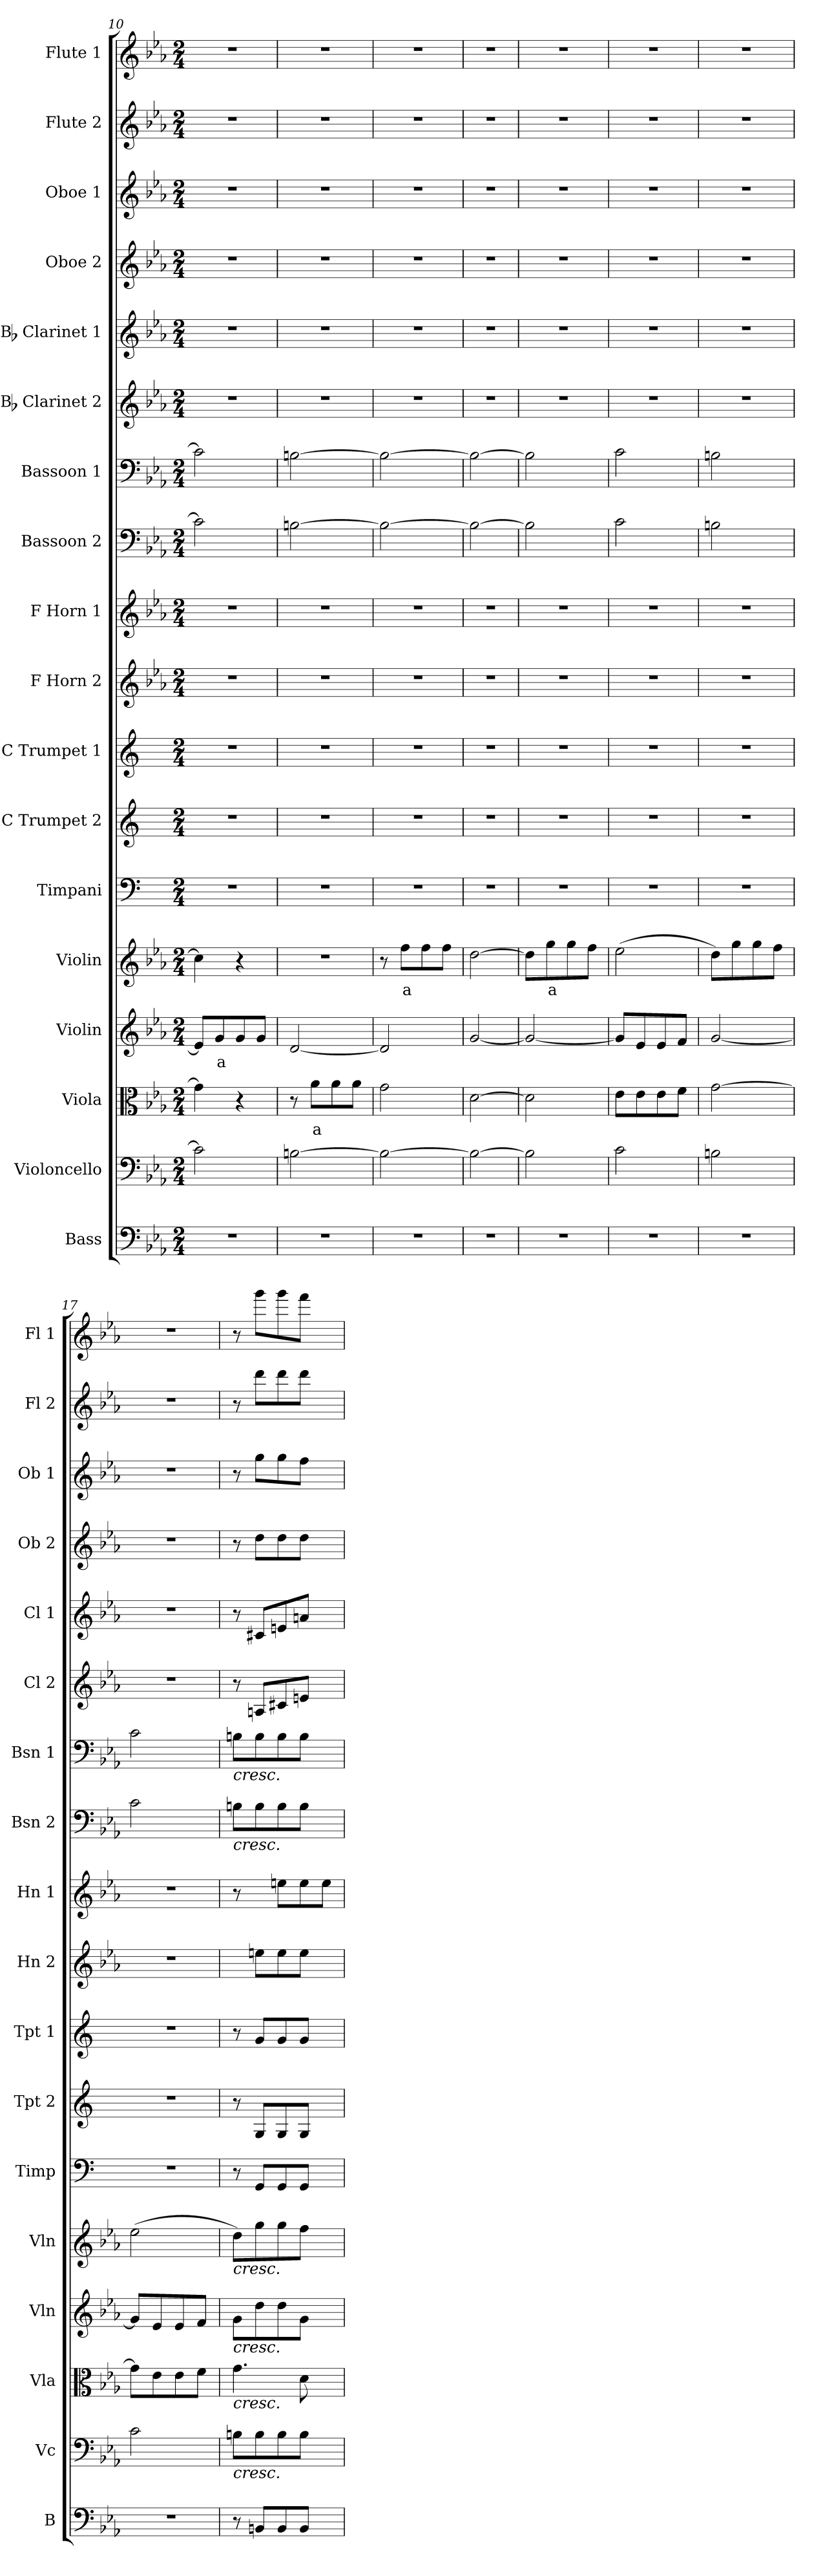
**kern	**dynam	**kern	**kern	**text	**kern	**text	**kern	**text	**kern	**dynam	**kern	**dynam	**kern	**dynam	**kern	**dynam	**kern	**dynam	**kern	**kern	**kern	**dynam	**kern	**dynam	**kern	**dynam	**kern	**dynam	**kern	**dynam	**kern	**dynam
*part18	*part18	*part17	*part16	*part16	*part15	*part15	*part14	*part14	*part13	*part13	*part12	*part12	*part11	*part11	*part10	*part10	*part9	*part9	*part8	*part7	*part6	*part6	*part5	*part5	*part4	*part4	*part3	*part3	*part2	*part2	*part1	*part1
*staff18	*staff18	*staff17	*staff16	*staff16	*staff15	*staff15	*staff14	*staff14	*staff13	*staff13	*staff12	*staff12	*staff11	*staff11	*staff10	*staff10	*staff9	*staff9	*staff8	*staff7	*staff6	*staff6	*staff5	*staff5	*staff4	*staff4	*staff3	*staff3	*staff2	*staff2	*staff1	*staff1
*I"Bass	*	*I"Violoncello	*I"Viola	*	*I"Violin	*	*I"Violin	*	*I"Timpani	*	*I"C Trumpet 2	*	*I"C Trumpet 1	*	*I"F Horn 2	*	*I"F Horn 1	*	*I"Bassoon 2	*I"Bassoon 1	*I"Bb Clarinet 2	*	*I"Bb Clarinet 1	*	*I"Oboe 2	*	*I"Oboe 1	*	*I"Flute 2	*	*I"Flute 1	*
*I'B	*	*I'Vc	*I'Vla	*	*I'Vln	*	*I'Vln	*	*I'Timp	*	*I'Tpt 2	*	*I'Tpt 1	*	*I'Hn 2	*	*I'Hn 1	*	*I'Bsn 2	*I'Bsn 1	*I'Cl 2	*	*I'Cl 1	*	*I'Ob 2	*	*I'Ob 1	*	*I'Fl 2	*	*I'Fl 1	*
*clefF4	*	*clefF4	*clefC3	*	*clefG2	*	*clefG2	*	*clefF4	*	*clefG2	*	*clefG2	*	*clefG2	*	*clefG2	*	*clefF4	*clefF4	*clefG2	*	*clefG2	*	*clefG2	*	*clefG2	*	*clefG2	*	*clefG2	*
*ITrd7c12	*	*	*	*	*	*	*	*	*	*	*	*	*	*	*ITrd4c7	*	*ITrd4c7	*	*	*	*ITrd1c2	*	*ITrd1c2	*	*	*	*	*	*	*	*	*
*k[b-e-a-]	*	*k[b-e-a-]	*k[b-e-a-]	*	*k[b-e-a-]	*	*k[b-e-a-]	*	*k[]	*	*k[]	*	*k[]	*	*k[b-e-a-d-]	*	*k[b-e-a-d-]	*	*k[b-e-a-]	*k[b-e-a-]	*k[b-e-a-d-g-]	*	*k[b-e-a-d-g-]	*	*k[b-e-a-]	*	*k[b-e-a-]	*	*k[b-e-a-]	*	*k[b-e-a-]	*
*M2/4	*	*M2/4	*M2/4	*	*M2/4	*	*M2/4	*	*M2/4	*	*M2/4	*	*M2/4	*	*M2/4	*	*M2/4	*	*M2/4	*M2/4	*M2/4	*	*M2/4	*	*M2/4	*	*M2/4	*	*M2/4	*	*M2/4	*
=10	=10	=10	=10	=10	=10	=10	=10	=10	=10	=10	=10	=10	=10	=10	=10	=10	=10	=10	=10	=10	=10	=10	=10	=10	=10	=10	=10	=10	=10	=10	=10	=10
2r	.	2c]	4g]	.	8e-L]	.	4cc]	.	2r	.	2r	.	2r	.	2r	.	2r	.	2c]	2c]	2r	.	2r	.	2r	.	2r	.	2r	.	2r	.
!	!	!	!	!	!	!LO:LY:b	!	!	!	!	!	!	!	!	!	!	!	!	!	!	!	!	!	!	!	!	!	!	!	!	!	!
.	.	.	.	.	8g	a	.	.	.	.	.	.	.	.	.	.	.	.	.	.	.	.	.	.	.	.	.	.	.	.	.	.
.	.	.	4r	.	8g	.	4r	.	.	.	.	.	.	.	.	.	.	.	.	.	.	.	.	.	.	.	.	.	.	.	.	.
.	.	.	.	.	8gJ	.	.	.	.	.	.	.	.	.	.	.	.	.	.	.	.	.	.	.	.	.	.	.	.	.	.	.
=11	=11	=11	=11	=11	=11	=11	=11	=11	=11	=11	=11	=11	=11	=11	=11	=11	=11	=11	=11	=11	=11	=11	=11	=11	=11	=11	=11	=11	=11	=11	=11	=11
2r	.	[2Bn	8r	.	[2d	.	2r	.	2r	.	2r	.	2r	.	2r	.	2r	.	[2Bn	[2Bn	2r	.	2r	.	2r	.	2r	.	2r	.	2r	.
!	!	!	!	!LO:LY:b	!	!	!	!	!	!	!	!	!	!	!	!	!	!	!	!	!	!	!	!	!	!	!	!	!	!	!	!
.	.	.	8a-L	a	.	.	.	.	.	.	.	.	.	.	.	.	.	.	.	.	.	.	.	.	.	.	.	.	.	.	.	.
.	.	.	8a-	.	.	.	.	.	.	.	.	.	.	.	.	.	.	.	.	.	.	.	.	.	.	.	.	.	.	.	.	.
.	.	.	8a-J	.	.	.	.	.	.	.	.	.	.	.	.	.	.	.	.	.	.	.	.	.	.	.	.	.	.	.	.	.
=12	=12	=12	=12	=12	=12	=12	=12	=12	=12	=12	=12	=12	=12	=12	=12	=12	=12	=12	=12	=12	=12	=12	=12	=12	=12	=12	=12	=12	=12	=12	=12	=12
2r	.	2B_	2g	.	2d]	.	8r	.	2r	.	2r	.	2r	.	2r	.	2r	.	2B_	2B_	2r	.	2r	.	2r	.	2r	.	2r	.	2r	.
!	!	!	!	!	!	!	!	!LO:LY:b	!	!	!	!	!	!	!	!	!	!	!	!	!	!	!	!	!	!	!	!	!	!	!	!
.	.	.	.	.	.	.	8ffL	a	.	.	.	.	.	.	.	.	.	.	.	.	.	.	.	.	.	.	.	.	.	.	.	.
.	.	.	.	.	.	.	8ff	.	.	.	.	.	.	.	.	.	.	.	.	.	.	.	.	.	.	.	.	.	.	.	.	.
.	.	.	.	.	.	.	8ffJ	.	.	.	.	.	.	.	.	.	.	.	.	.	.	.	.	.	.	.	.	.	.	.	.	.
=13	=13	=13	=13	=13	=13	=13	=13	=13	=13	=13	=13	=13	=13	=13	=13	=13	=13	=13	=13	=13	=13	=13	=13	=13	=13	=13	=13	=13	=13	=13	=13	=13
2r	.	2B_	[2d	.	[2g	.	[2dd	.	2r	.	2r	.	2r	.	2r	.	2r	.	2B_	2B_	2r	.	2r	.	2r	.	2r	.	2r	.	2r	.
=14	=14	=14	=14	=14	=14	=14	=14	=14	=14	=14	=14	=14	=14	=14	=14	=14	=14	=14	=14	=14	=14	=14	=14	=14	=14	=14	=14	=14	=14	=14	=14	=14
2r	.	2B]	2d]	.	2g_	.	8ddL]	.	2r	.	2r	.	2r	.	2r	.	2r	.	2B]	2B]	2r	.	2r	.	2r	.	2r	.	2r	.	2r	.
!	!	!	!	!	!	!	!	!LO:LY:b	!	!	!	!	!	!	!	!	!	!	!	!	!	!	!	!	!	!	!	!	!	!	!	!
.	.	.	.	.	.	.	8gg	a	.	.	.	.	.	.	.	.	.	.	.	.	.	.	.	.	.	.	.	.	.	.	.	.
.	.	.	.	.	.	.	8gg	.	.	.	.	.	.	.	.	.	.	.	.	.	.	.	.	.	.	.	.	.	.	.	.	.
.	.	.	.	.	.	.	8ffJ	.	.	.	.	.	.	.	.	.	.	.	.	.	.	.	.	.	.	.	.	.	.	.	.	.
=15	=15	=15	=15	=15	=15	=15	=15	=15	=15	=15	=15	=15	=15	=15	=15	=15	=15	=15	=15	=15	=15	=15	=15	=15	=15	=15	=15	=15	=15	=15	=15	=15
2r	.	2c	8e-L	.	8gL]	.	(2ee-	.	2r	.	2r	.	2r	.	2r	.	2r	.	2c	2c	2r	.	2r	.	2r	.	2r	.	2r	.	2r	.
.	.	.	8e-	.	8e-	.	.	.	.	.	.	.	.	.	.	.	.	.	.	.	.	.	.	.	.	.	.	.	.	.	.	.
.	.	.	8e-	.	8e-	.	.	.	.	.	.	.	.	.	.	.	.	.	.	.	.	.	.	.	.	.	.	.	.	.	.	.
.	.	.	8fJ	.	8fJ	.	.	.	.	.	.	.	.	.	.	.	.	.	.	.	.	.	.	.	.	.	.	.	.	.	.	.
=16	=16	=16	=16	=16	=16	=16	=16	=16	=16	=16	=16	=16	=16	=16	=16	=16	=16	=16	=16	=16	=16	=16	=16	=16	=16	=16	=16	=16	=16	=16	=16	=16
2r	.	2Bn	[2g	.	[2g	.	8ddL)	.	2r	.	2r	.	2r	.	2r	.	2r	.	2Bn	2Bn	2r	.	2r	.	2r	.	2r	.	2r	.	2r	.
.	.	.	.	.	.	.	8gg	.	.	.	.	.	.	.	.	.	.	.	.	.	.	.	.	.	.	.	.	.	.	.	.	.
.	.	.	.	.	.	.	8gg	.	.	.	.	.	.	.	.	.	.	.	.	.	.	.	.	.	.	.	.	.	.	.	.	.
.	.	.	.	.	.	.	8ffJ	.	.	.	.	.	.	.	.	.	.	.	.	.	.	.	.	.	.	.	.	.	.	.	.	.
!!LO:PB:g=z
=17	=17	=17	=17	=17	=17	=17	=17	=17	=17	=17	=17	=17	=17	=17	=17	=17	=17	=17	=17	=17	=17	=17	=17	=17	=17	=17	=17	=17	=17	=17	=17	=17
2r	.	2c	8gL]	.	8gL]	.	(2ee-	.	2r	.	2r	.	2r	.	2r	.	2r	.	2c	2c	2r	.	2r	.	2r	.	2r	.	2r	.	2r	.
.	.	.	8e-	.	8e-	.	.	.	.	.	.	.	.	.	.	.	.	.	.	.	.	.	.	.	.	.	.	.	.	.	.	.
.	.	.	8e-	.	8e-	.	.	.	.	.	.	.	.	.	.	.	.	.	.	.	.	.	.	.	.	.	.	.	.	.	.	.
.	.	.	8fJ	.	8fJ	.	.	.	.	.	.	.	.	.	.	.	.	.	.	.	.	.	.	.	.	.	.	.	.	.	.	.
=18	=18	=18	=18	=18	=18	=18	=18	=18	=18	=18	=18	=18	=18	=18	=18	=18	=18	=18	=18	=18	=18	=18	=18	=18	=18	=18	=18	=18	=18	=18	=18	=18
!	!	!	!	!	!	!	!	!	!	!	!	!	!	!	!	!	!	!	!	!LO:TX:b:i:t=cresc.	!	!	!	!	!	!	!	!	!	!	!	!
!	!	!	!	!	!	!	!	!	!	!	!	!	!	!	!	!	!	!	!LO:TX:b:i:t=cresc.	!	!	!	!	!	!	!	!	!	!	!	!	!
!	!	!	!	!	!	!	!LO:TX:b:i:t=cresc.	!	!	!	!	!	!	!	!	!	!	!	!	!	!	!	!	!	!	!	!	!	!	!	!	!
!	!	!	!	!	!LO:TX:b:i:t=cresc.	!	!	!	!	!	!	!	!	!	!	!	!	!	!	!	!	!	!	!	!	!	!	!	!	!	!	!
!	!	!	!LO:TX:b:i:t=cresc.	!	!	!	!	!	!	!	!	!	!	!	!	!	!	!	!	!	!	!	!	!	!	!	!	!	!	!	!	!
!	!	!LO:TX:b:i:t=cresc.	!	!	!	!	!	!	!	!	!	!	!	!	!	!	!	!	!	!	!	!	!	!	!	!	!	!	!	!	!	!
8r	.	8BnL	4.g	.	8gL	.	8ddL)	.	8r	.	8r	.	8r	.	8ryy	.	8r	.	8BnL	8BnL	8r	.	8r	.	8r	.	8r	.	8r	.	8r	.
!	!LO:DY:b	!	!	!	!	!	!	!	!	!	!	!	!	!	!	!	!	!	!	!	!	!	!	!	!	!	!	!	!	!	!	!
!	!LO:DY:n=1:b	!	!	!	!	!	!	!	!	!LO:DY:b	!	!	!	!	!	!	!	!	!	!	!	!	!	!	!	!	!	!	!	!	!	!
!	!	!	!	!	!	!	!	!	!	!LO:DY:n=1:b	!	!LO:DY:b	!	!	!	!	!	!	!	!	!	!	!	!	!	!	!	!	!	!	!	!
!	!	!	!	!	!	!	!	!	!	!	!	!LO:DY:n=1:b	!	!LO:DY:b	!	!	!	!	!	!	!	!	!	!	!	!	!	!	!	!	!	!
!	!	!	!	!	!	!	!	!	!	!	!	!	!	!LO:DY:n=1:b	!	!LO:DY:b	!	!	!	!	!	!	!	!	!	!	!	!	!	!	!	!
!	!	!	!	!	!	!	!	!	!	!	!	!	!	!	!	!LO:DY:n=1:b	!	!LO:DY:b	!	!	!	!	!	!	!	!	!	!	!	!	!	!
!	!	!	!	!	!	!	!	!	!	!	!	!	!	!	!	!	!	!LO:DY:n=1:b	!	!	!	!LO:DY:b	!	!	!	!	!	!	!	!	!	!
!	!	!	!	!	!	!	!	!	!	!	!	!	!	!	!	!	!	!	!	!	!	!LO:DY:n=1:b	!	!LO:DY:b	!	!	!	!	!	!	!	!
!	!	!	!	!	!	!	!	!	!	!	!	!	!	!	!	!	!	!	!	!	!	!	!	!LO:DY:n=1:b	!	!LO:DY:b	!	!	!	!	!	!
!	!	!	!	!	!	!	!	!	!	!	!	!	!	!	!	!	!	!	!	!	!	!	!	!	!	!LO:DY:n=1:b	!	!LO:DY:b	!	!	!	!
!	!	!	!	!	!	!	!	!	!	!	!	!	!	!	!	!	!	!	!	!	!	!	!	!	!	!	!	!LO:DY:n=1:b	!	!LO:DY:b	!	!
!	!	!	!	!	!	!	!	!	!	!	!	!	!	!	!	!	!	!	!	!	!	!	!	!	!	!	!	!	!	!LO:DY:n=1:b	!	!LO:DY:b
!	!	!	!	!	!	!	!	!	!	!	!	!	!	!	!	!	!	!	!	!	!	!	!	!	!	!	!	!	!	!	!	!LO:DY:n=1:b
8BBBnL	p other-dynamics	8B	.	.	8dd	.	8gg	.	8GGL	p other-dynamics	8G/L	p other-dynamics	8g/L	p other-dynamics	8anL	p other-dynamics	8ryy	p other-dynamics	8B	8B	8Gn/L	p other-dynamics	8Bn/L	p other-dynamics	8dd\L	p other-dynamics	8gg\L	p other-dynamics	8ddd\L	p other-dynamics	8ggg\L	p other-dynamics
8BBB	.	8B	.	.	8dd	.	8gg	.	8GG	.	8G/	.	8g/	.	8a	.	8anL	.	8B	8B	8B/	.	8dn/	.	8dd\	.	8gg\	.	8ddd\	.	8ggg\	.
8BBBJ	.	8BJ	8d	.	8gJ	.	8ffJ	.	8GGJ	.	8G/J	.	8g/J	.	8aJ	.	8a	.	8BJ	8BJ	8d/J	.	8gn/J	.	8dd\J	.	8ff\J	.	8ddd\J	.	8fff\J	.
8ryy	.	8ryy	8ryy	.	8ryy	.	8ryy	.	8ryy	.	8ryy	.	8ryy	.	8ryy	.	8aJ	.	8ryy	8ryy	8ryy	.	8ryy	.	8ryy	.	8ryy	.	8ryy	.	8ryy	.
=	=	=	=	=	=	=	=	=	=	=	=	=	=	=	=	=	=	=	=	=	=	=	=	=	=	=	=	=	=	=	=	=
*-	*-	*-	*-	*-	*-	*-	*-	*-	*-	*-	*-	*-	*-	*-	*-	*-	*-	*-	*-	*-	*-	*-	*-	*-	*-	*-	*-	*-	*-	*-	*-	*-
